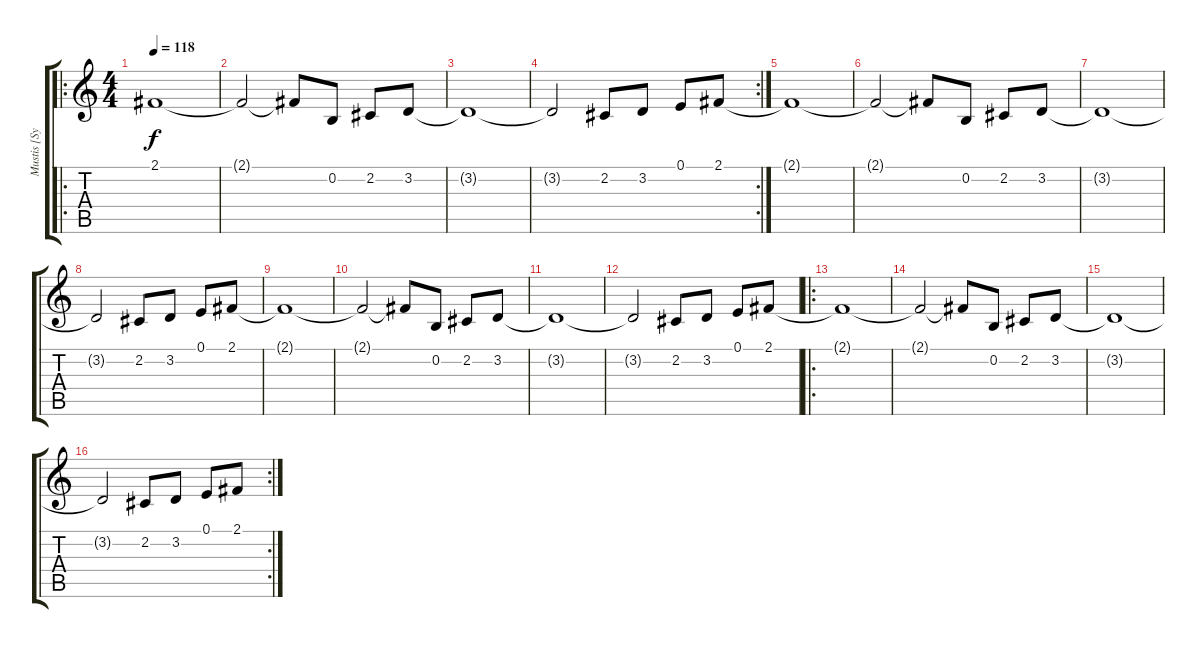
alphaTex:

\track ("Mustis [Synthesizers] " "Mustis [Sy") {instrument electricpiano2}
\staff {score tabs}
\tuning (E4 B3 G3 D3 A2 E2) {hide}
\ro
\ts (4 4)
\tempo 118
\clef g2
\ks c
2.1{t}.1{dy f} |
2.1{t}.2 2.1{t}.8 0.2.8 2.2.8 3.2.8 |
3.2{t}.1 |
\rc 2
3.2{t}.2 2.2.8 3.2.8 0.1.8 2.1.8 |
2.1{t}.1 |
2.1{t}.2 2.1{t}.8 0.2.8 2.2.8 3.2.8 |
3.2{t}.1 |
3.2{t}.2 2.2.8 3.2.8 0.1.8 2.1.8 |
2.1{t}.1 |
2.1{t}.2 2.1{t}.8 0.2.8 2.2.8 3.2.8 |
3.2{t}.1 |
3.2{t}.2 2.2.8 3.2.8 0.1.8 2.1.8 |
\ro
2.1{t}.1 |
2.1{t}.2 2.1{t}.8 0.2.8 2.2.8 3.2.8 |
3.2{t}.1 |
\rc 2
3.2{t}.2 2.2.8 3.2.8 0.1.8 2.1.8
